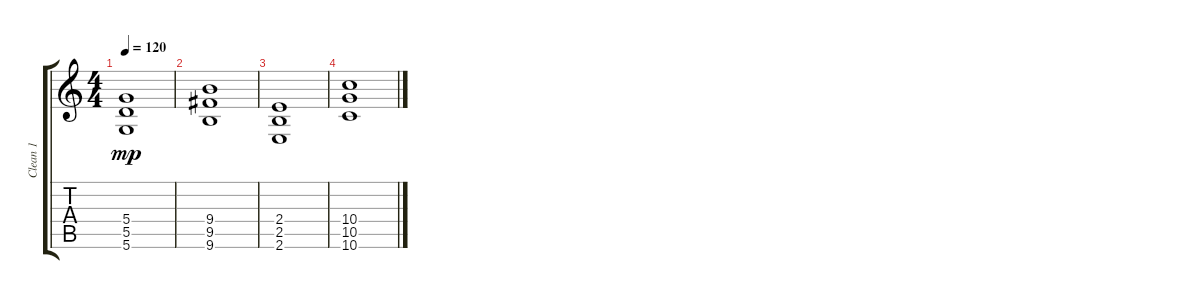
\track ("Clean 1" "Clean 1") {instrument electricguitarclean}
\staff {score tabs}
\tuning (E4 B3 G3 D3 A2 D2) {hide}
\ts (4 4)
\tempo 120
\clef g2
\ks c
(5.4 5.5 5.6).1{dy mp} |
(9.4 9.5 9.6).1 |
(2.4 2.5 2.6).1 |
(10.4 10.5 10.6).1
